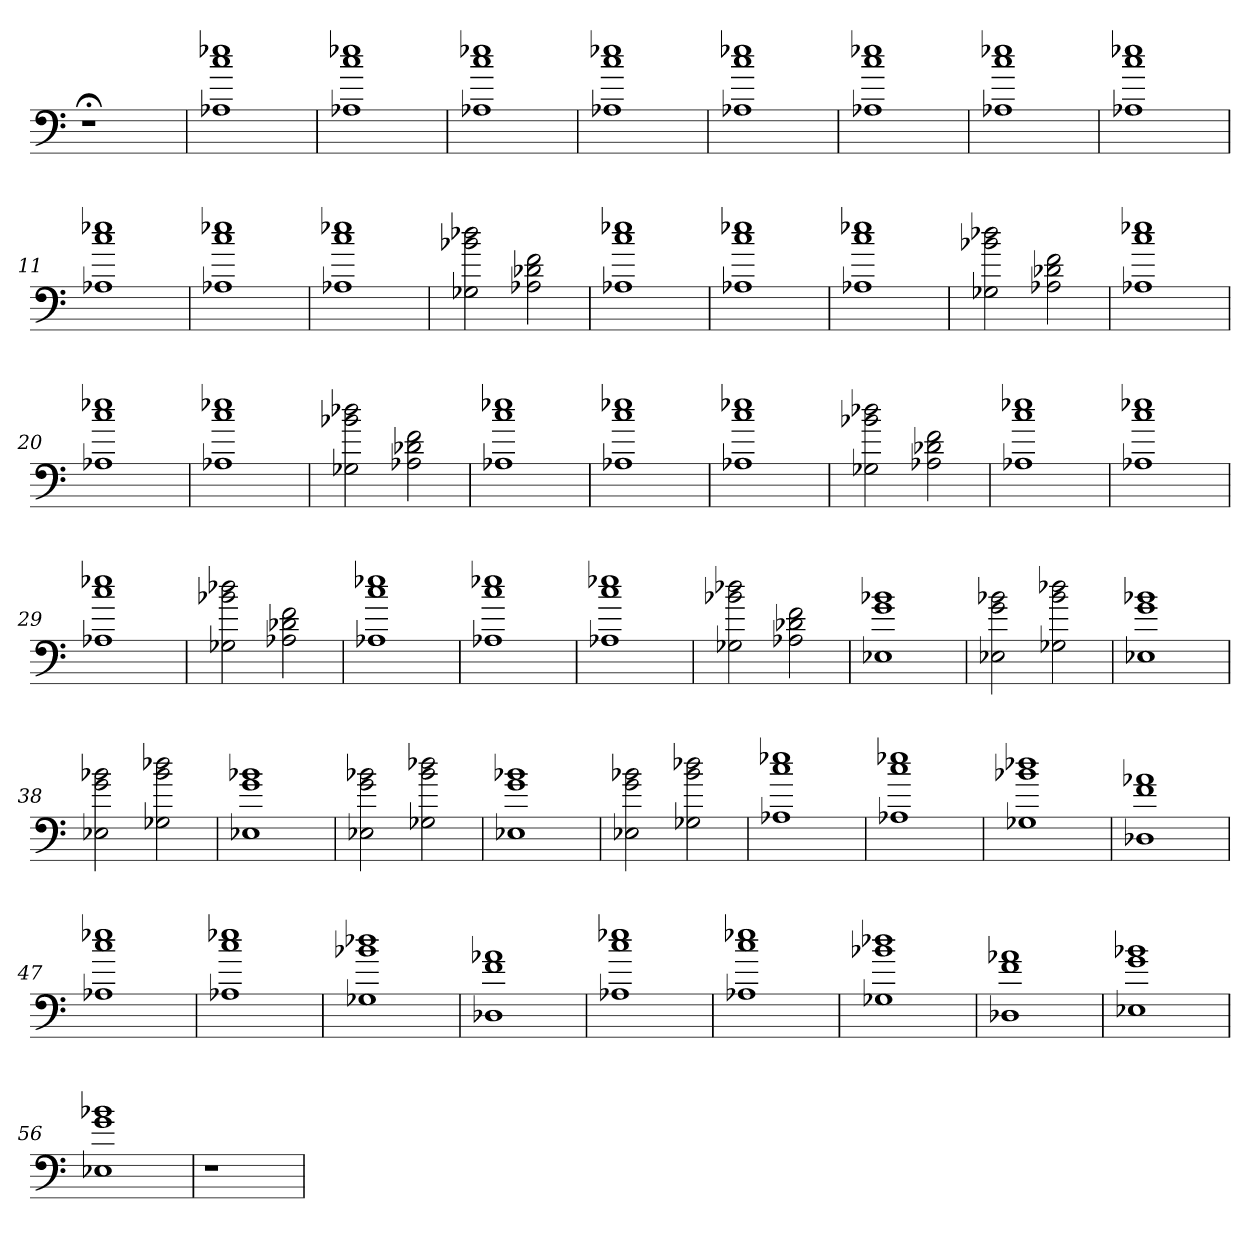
**kern
*part1
*staff1
=
1r;<
=1
1r
=2
1r
=3
1A-X 1cc 1ee-X
=4
1A-X 1cc 1ee-X
=5
1A-X 1cc 1ee-X
=6
1A-X 1cc 1ee-X
=7
1A-X 1cc 1ee-X
=8
1A-X 1cc 1ee-X
=9
1A-X 1cc 1ee-X
=10
1A-X 1cc 1ee-X
=11
1A-X 1cc 1ee-X
=12
1A-X 1cc 1ee-X
=13
1A-X 1cc 1ee-X
=14
2G-X 2b-X 2dd-X
2A-X 2d-X 2f
=15
1A-X 1cc 1ee-X
=16
1A-X 1cc 1ee-X
=17
1A-X 1cc 1ee-X
=18
2G-X 2b-X 2dd-X
2A-X 2d-X 2f
=19
1A-X 1cc 1ee-X
=20
1A-X 1cc 1ee-X
=21
1A-X 1cc 1ee-X
=22
2G-X 2b-X 2dd-X
2A-X 2d-X 2f
=23
1A-X 1cc 1ee-X
=24
1A-X 1cc 1ee-X
=25
1A-X 1cc 1ee-X
=26
2G-X 2b-X 2dd-X
2A-X 2d-X 2f
=27
1A-X 1cc 1ee-X
=28
1A-X 1cc 1ee-X
=29
1A-X 1cc 1ee-X
=30
2G-X 2b-X 2dd-X
2A-X 2d-X 2f
=31
1A-X 1cc 1ee-X
=32
1A-X 1cc 1ee-X
=33
1A-X 1cc 1ee-X
=34
2G-X 2b-X 2dd-X
2A-X 2d-X 2f
=35
1E-X 1g 1b-X
=36
2E-X 2g 2b-X
2G-X 2b- 2dd-X
=37
1E-X 1g 1b-X
=38
2E-X 2g 2b-X
2G-X 2b- 2dd-X
=39
1E-X 1g 1b-X
=40
2E-X 2g 2b-X
2G-X 2b- 2dd-X
=41
1E-X 1g 1b-X
=42
2E-X 2g 2b-X
2G-X 2b- 2dd-X
=43
1A-X 1cc 1ee-X
=44
1A-X 1cc 1ee-X
=45
1G-X 1b-X 1dd-X
=46
1D-X 1f 1a-X
=47
1A-X 1cc 1ee-X
=48
1A-X 1cc 1ee-X
=49
1G-X 1b-X 1dd-X
=50
1D-X 1f 1a-X
=51
1A-X 1cc 1ee-X
=52
1A-X 1cc 1ee-X
=53
1G-X 1b-X 1dd-X
=54
1D-X 1f 1a-X
=55
1E-X 1g 1b-X
=56
1E-X 1g 1b-X
=57
1r
=
*-
